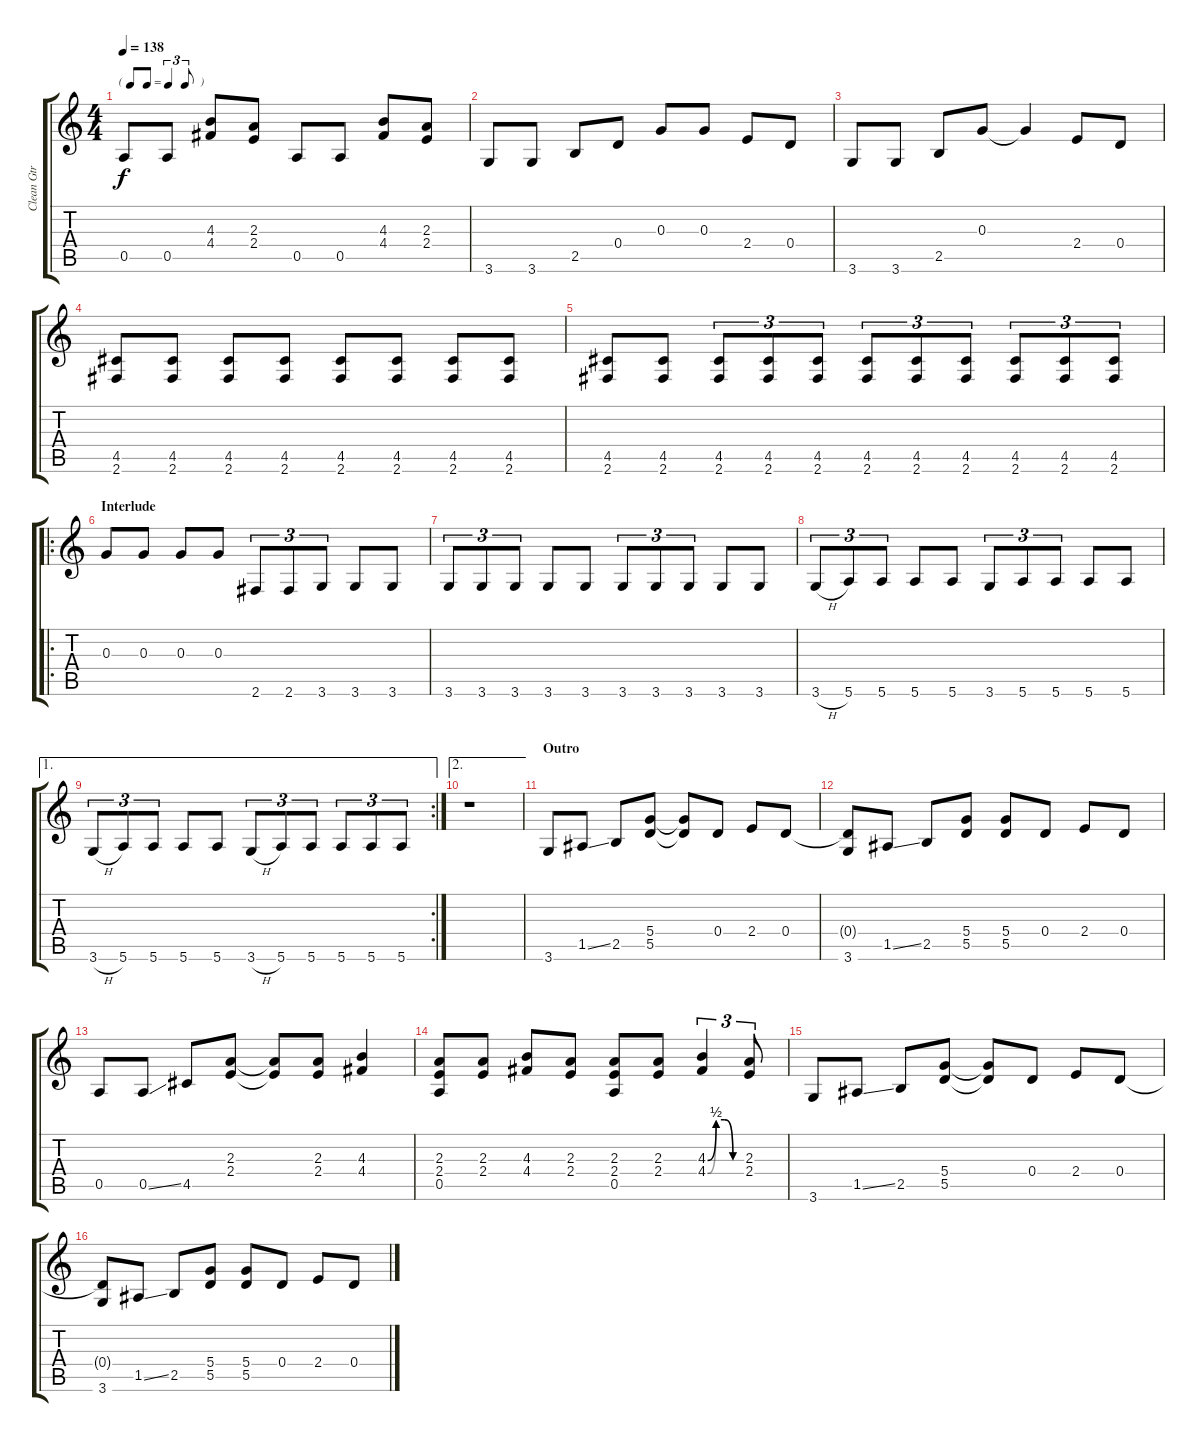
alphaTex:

\track ("Clean Gtr" "Clean Gtr") {instrument electricguitarclean}
\staff {score tabs}
\tuning (E4 B3 G3 D3 A2 E2) {hide}
\ts (4 4)
\tf triplet8th
\tempo 138
\clef g2
\ks c
0.5.8{dy f} 0.5.8 (4.3 4.4).8 (2.3 2.4).8 0.5.8 0.5.8 (4.3 4.4).8 (2.3 2.4).8 |
3.6.8 3.6.8 2.5.8 0.4.8 0.3.8 0.3.8 2.4.8 0.4.8 |
3.6.8 3.6.8 2.5.8 0.3.8 0.3{t}.4 2.4.8 0.4.8 |
(4.5 2.6).8 (4.5 2.6).8 (4.5 2.6).8 (4.5 2.6).8 (4.5 2.6).8 (4.5 2.6).8 (4.5 2.6).8 (4.5 2.6).8 |
(4.5 2.6).8 (4.5 2.6).8 (4.5 2.6).8{tu (3 2)} (4.5 2.6).8{tu (3 2)} (4.5 2.6).8{tu (3 2)} (4.5 2.6).8{tu (3 2)} (4.5 2.6).8{tu (3 2)} (4.5 2.6).8{tu (3 2)} (4.5 2.6).8{tu (3 2)} (4.5 2.6).8{tu (3 2)} (4.5 2.6).8{tu (3 2)} |
\ro
\section ("" "Interlude")
0.3.8 0.3.8 0.3.8 0.3.8 2.6.8{tu (3 2)} 2.6.8{tu (3 2)} 3.6.8{tu (3 2)} 3.6.8 3.6.8 |
3.6.8{tu (3 2)} 3.6.8{tu (3 2)} 3.6.8{tu (3 2)} 3.6.8 3.6.8 3.6.8{tu (3 2)} 3.6.8{tu (3 2)} 3.6.8{tu (3 2)} 3.6.8 3.6.8 |
3.6{h}.8{tu (3 2)} 5.6.8{tu (3 2)} 5.6.8{tu (3 2)} 5.6.8 5.6.8 3.6.8{tu (3 2)} 5.6.8{tu (3 2)} 5.6.8{tu (3 2)} 5.6.8 5.6.8 |
\ae 1
\rc 2
3.6{h}.8{tu (3 2)} 5.6.8{tu (3 2)} 5.6.8{tu (3 2)} 5.6.8 5.6.8 3.6{h}.8{tu (3 2)} 5.6.8{tu (3 2)} 5.6.8{tu (3 2)} 5.6.8{tu (3 2)} 5.6.8{tu (3 2)} 5.6.8{tu (3 2)} |
\ae 2
r.1 |
\section ("" "Outro")
3.6.8 1.5{ss}.8 2.5.8 (5.4 5.5).8 (5.4{t} 5.5{t}).8 0.4.8 2.4.8 0.4.8 |
(0.4{t} 3.6).8 1.5{ss}.8 2.5.8 (5.4 5.5).8 (5.4 5.5).8 0.4.8 2.4.8 0.4.8 |
0.5.8 0.5{ss}.8 4.5.8 (2.3 2.4).8 (2.3{t} 2.4{t}).8 (2.3 2.4).8 (4.3 4.4).4 |
(2.3 2.4 0.5).8 (2.3 2.4).8 (4.3 4.4).8 (2.3 2.4).8 (2.3 2.4 0.5).8 (2.3 2.4).8 (4.3{be (custom 0 0 15 2 30 2 45 0 60 0)} 4.4{be (custom 0 0 15 2 30 2 45 0 60 0)}).4{tu (3 2)} (2.3 2.4).8{tu (3 2)} |
3.6.8 1.5{ss}.8 2.5.8 (5.4 5.5).8 (5.4{t} 5.5{t}).8 0.4.8 2.4.8 0.4.8 |
(0.4{t} 3.6).8 1.5{ss}.8 2.5.8 (5.4 5.5).8 (5.4 5.5).8 0.4.8 2.4.8 0.4.8
